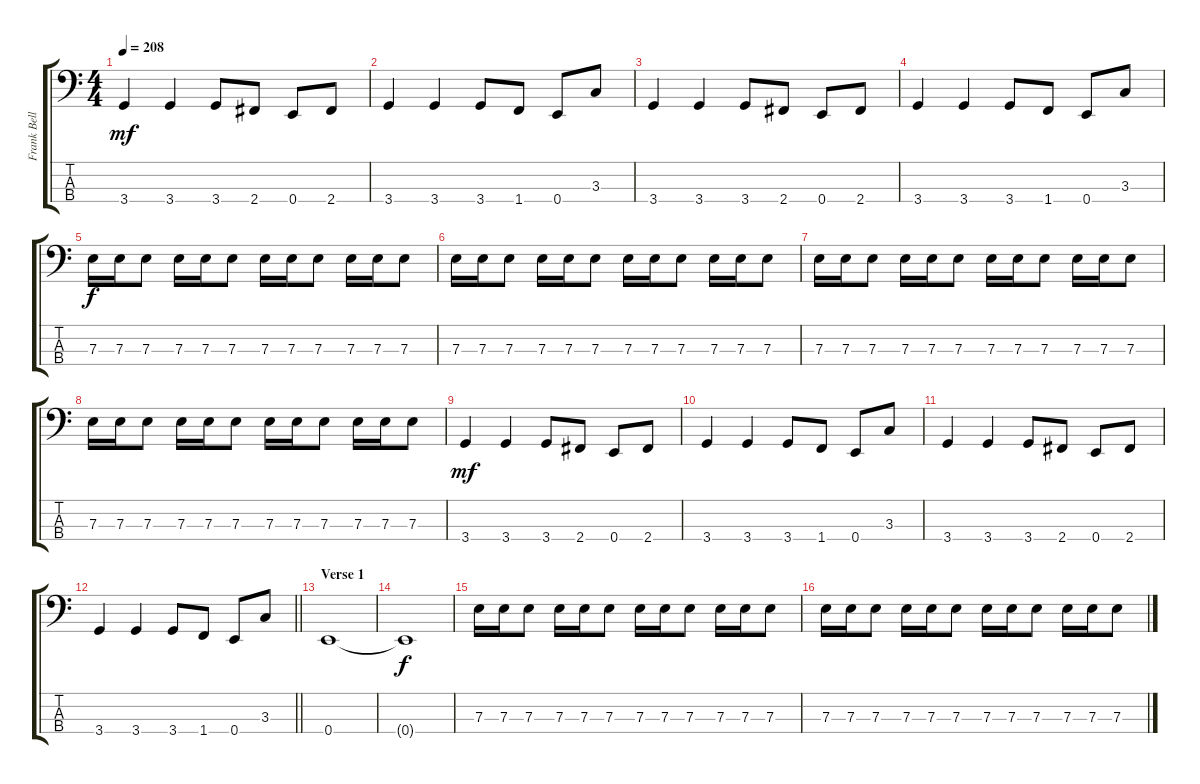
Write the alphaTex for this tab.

\track ("Frank Bello" "Frank Bell") {instrument electricbassfinger}
\staff {score tabs}
\tuning (G2 D2 A1 E1) {hide}
\ts (4 4)
\tempo 208
\clef f4
\ks c
3.4.4{dy mf} 3.4.4 3.4.8 2.4.8 0.4.8 2.4.8 |
3.4.4 3.4.4 3.4.8 1.4.8 0.4.8 3.3.8 |
3.4.4 3.4.4 3.4.8 2.4.8 0.4.8 2.4.8 |
3.4.4 3.4.4 3.4.8 1.4.8 0.4.8 3.3.8 |
7.3.16{dy f} 7.3.16 7.3.8 7.3.16 7.3.16 7.3.8 7.3.16 7.3.16 7.3.8 7.3.16 7.3.16 7.3.8 |
7.3.16 7.3.16 7.3.8 7.3.16 7.3.16 7.3.8 7.3.16 7.3.16 7.3.8 7.3.16 7.3.16 7.3.8 |
7.3.16 7.3.16 7.3.8 7.3.16 7.3.16 7.3.8 7.3.16 7.3.16 7.3.8 7.3.16 7.3.16 7.3.8 |
7.3.16 7.3.16 7.3.8 7.3.16 7.3.16 7.3.8 7.3.16 7.3.16 7.3.8 7.3.16 7.3.16 7.3.8 |
3.4.4{dy mf} 3.4.4 3.4.8 2.4.8 0.4.8 2.4.8 |
3.4.4 3.4.4 3.4.8 1.4.8 0.4.8 3.3.8 |
3.4.4 3.4.4 3.4.8 2.4.8 0.4.8 2.4.8 |
\barLineRight lightlight
3.4.4 3.4.4 3.4.8 1.4.8 0.4.8 3.3.8 |
\section ("" "Verse 1")
0.4.1 |
0.4{t}.1{dy f} |
7.3.16 7.3.16 7.3.8 7.3.16 7.3.16 7.3.8 7.3.16 7.3.16 7.3.8 7.3.16 7.3.16 7.3.8 |
7.3.16 7.3.16 7.3.8 7.3.16 7.3.16 7.3.8 7.3.16 7.3.16 7.3.8 7.3.16 7.3.16 7.3.8
